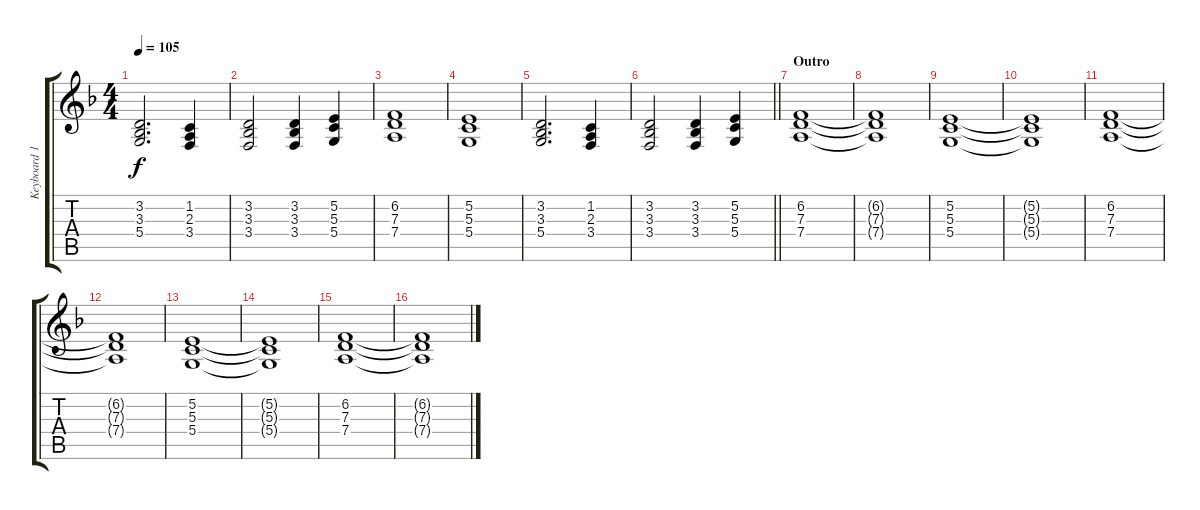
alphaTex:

\track ("Keyboard 1" "Keyboard 1") {instrument acousticgrandpiano}
\staff {score tabs}
\tuning (E4 B3 G3 D3 A2 E2) {hide}
\ts (4 4)
\tempo 105
\clef g2
\ks f
(3.2 3.3 5.4).2{d dy f} (1.2 2.3 3.4).4 |
(3.2 3.3 3.4).2 (3.2 3.3 3.4).4 (5.2 5.3 5.4).4 |
(6.2 7.3 7.4).1 |
(5.2 5.3 5.4).1 |
(3.2 3.3 5.4).2{d} (1.2 2.3 3.4).4 |
\barLineRight lightlight
(3.2 3.3 3.4).2 (3.2 3.3 3.4).4 (5.2 5.3 5.4).4 |
\section ("" "Outro")
(6.2 7.3 7.4).1 |
(6.2{t} 7.3{t} 7.4{t}).1 |
(5.2 5.3 5.4).1 |
(5.2{t} 5.3{t} 5.4{t}).1 |
(6.2 7.3 7.4).1 |
(6.2{t} 7.3{t} 7.4{t}).1 |
(5.2 5.3 5.4).1 |
(5.2{t} 5.3{t} 5.4{t}).1 |
(6.2 7.3 7.4).1 |
(6.2{t} 7.3{t} 7.4{t}).1
